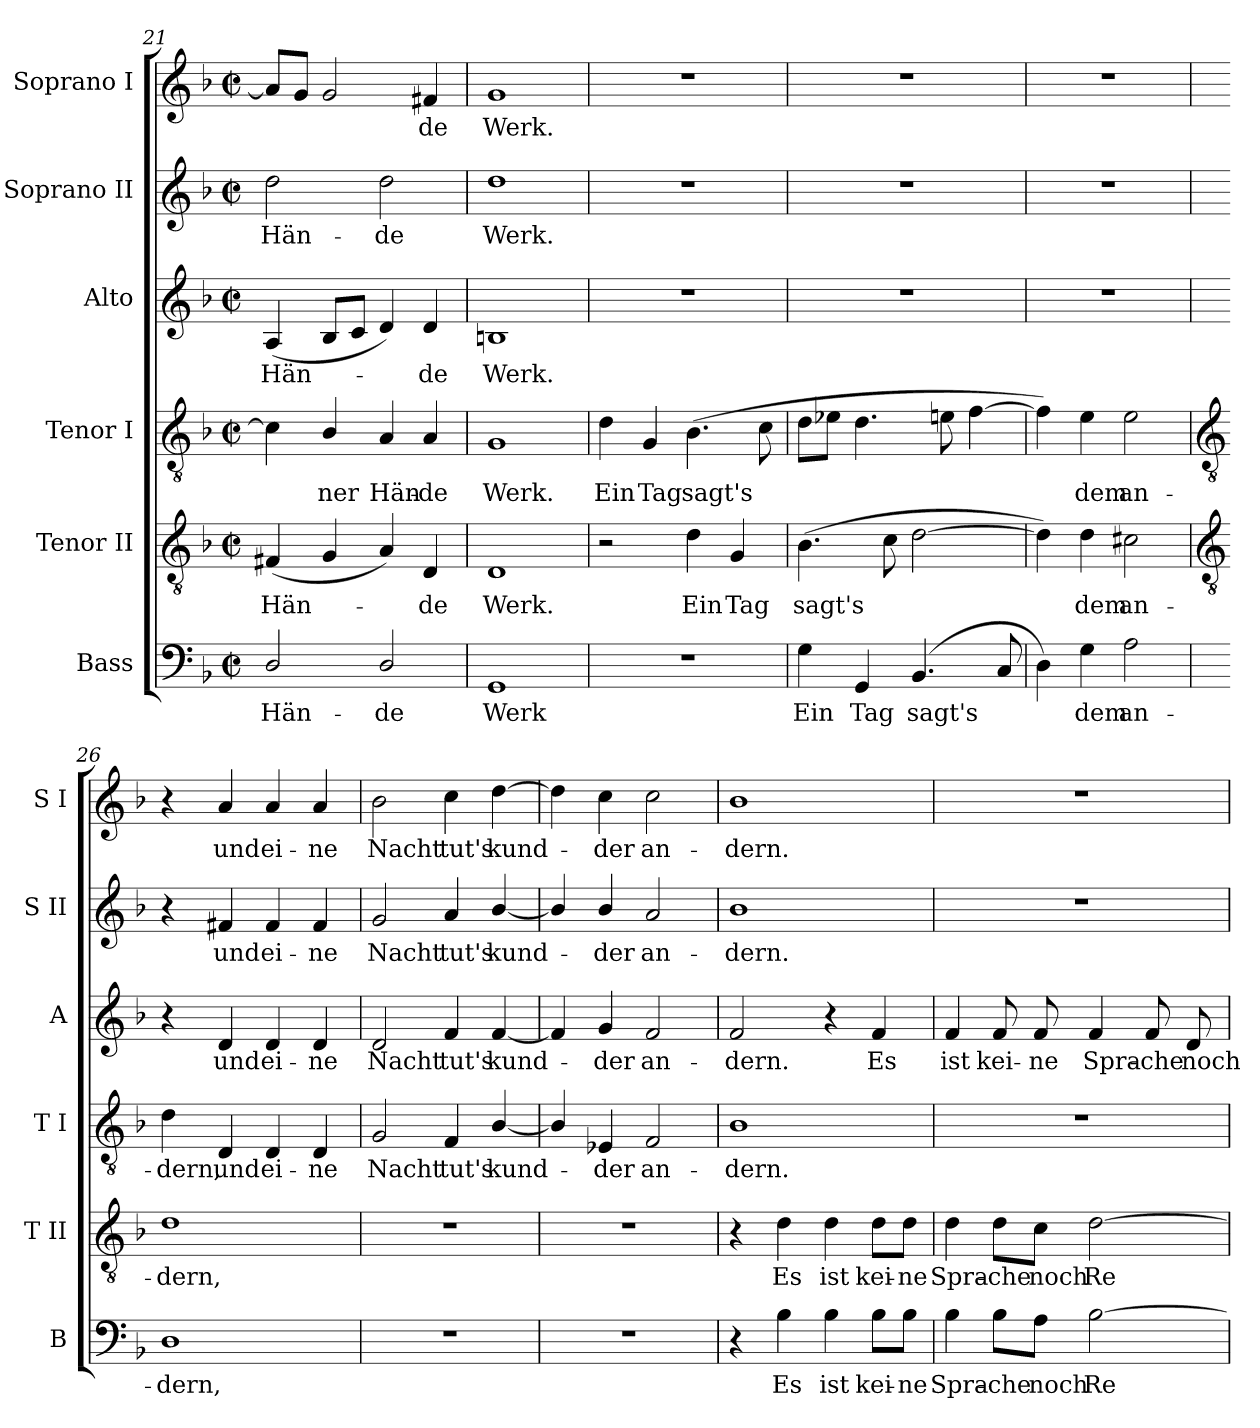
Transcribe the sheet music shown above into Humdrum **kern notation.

**kern	**text	**kern	**text	**kern	**text	**kern	**text	**kern	**text	**kern	**text
*part6	*part6	*part5	*part5	*part4	*part4	*part3	*part3	*part2	*part2	*part1	*part1
*staff6	*staff6	*staff5	*staff5	*staff4	*staff4	*staff3	*staff3	*staff2	*staff2	*staff1	*staff1
*I"Bass	*	*I"Tenor II	*	*I"Tenor I	*	*I"Alto	*	*I"Soprano II	*	*I"Soprano I	*
*I'B	*	*I'T II	*	*I'T I	*	*I'A	*	*I'S II	*	*I'S I	*
*clefF4	*	*clefGv2	*	*clefGv2	*	*clefG2	*	*clefG2	*	*clefG2	*
*k[b-]	*	*k[b-]	*	*k[b-]	*	*k[b-]	*	*k[b-]	*	*k[b-]	*
*F:	*	*F:	*	*F:	*	*F:	*	*F:	*	*F:	*
*M2/2	*	*M2/2	*	*M2/2	*	*M2/2	*	*M2/2	*	*M2/2	*
*met(c|)	*	*met(c|)	*	*met(c|)	*	*met(c|)	*	*met(c|)	*	*met(c|)	*
=21	=21	=21	=21	=21	=21	=21	=21	=21	=21	=21	=21
!	!LO:LY:b	!	!LO:LY:b	!	!	!	!LO:LY:b	!	!LO:LY:b	!	!
2D/	Hän-	(<4F#X	Hän-	4c]	.	(<4A	Hän-	2dd	Hän-	8aL]	.
.	.	.	.	.	.	.	.	.	.	8gJ	.
!	!	!	!	!	!LO:LY:b	!	!	!	!	!	!
.	.	4G	.	4B-/	ner	8B-L	.	.	.	2g	.
.	.	.	.	.	.	8cJ	.	.	.	.	.
!	!LO:LY:b	!	!	!	!LO:LY:b	!	!	!	!LO:LY:b	!	!
2D/	-de	4A)	.	4A	Hän-	4d)	.	2dd	-de	.	.
!	!	!	!LO:LY:b	!	!LO:LY:b	!	!LO:LY:b	!	!	!	!LO:LY:b
.	.	4D	de	4A	-de	4d	de	.	.	4f#X	de
=22	=22	=22	=22	=22	=22	=22	=22	=22	=22	=22	=22
!	!LO:LY:b	!	!LO:LY:b	!	!LO:LY:b	!	!LO:LY:b	!	!LO:LY:b	!	!LO:LY:b
1GG	Werk	1D	Werk.	1G	Werk.	1Bn	Werk.	1dd	Werk.	1g	Werk.
=23	=23	=23	=23	=23	=23	=23	=23	=23	=23	=23	=23
!	!	!	!	!	!LO:LY:b	!	!	!	!	!	!
1r	.	2r	.	4d	Ein	1r	.	1r	.	1r	.
!	!	!	!	!	!LO:LY:b	!	!	!	!	!	!
.	.	.	.	4G	Tag	.	.	.	.	.	.
!	!	!	!LO:LY:b	!	!LO:LY:b	!	!	!	!	!	!
.	.	4d	Ein	(>4.B-	sagt's	.	.	.	.	.	.
!	!	!	!LO:LY:b	!	!	!	!	!	!	!	!
.	.	4G	Tag	.	.	.	.	.	.	.	.
.	.	.	.	8c	.	.	.	.	.	.	.
=24	=24	=24	=24	=24	=24	=24	=24	=24	=24	=24	=24
!	!LO:LY:b	!	!LO:LY:b	!	!	!	!	!	!	!	!
4G	Ein	(>4.B-	sagt's	8dL	.	1r	.	1r	.	1r	.
.	.	.	.	8e-XJ	.	.	.	.	.	.	.
!	!LO:LY:b	!	!	!	!	!	!	!	!	!	!
4GG	Tag	.	.	4.d	.	.	.	.	.	.	.
.	.	8c	.	.	.	.	.	.	.	.	.
!	!LO:LY:b	!	!	!	!	!	!	!	!	!	!
(<4.BB-	sagt's	[2d	.	.	.	.	.	.	.	.	.
.	.	.	.	8en	.	.	.	.	.	.	.
.	.	.	.	[4f	.	.	.	.	.	.	.
8C	.	.	.	.	.	.	.	.	.	.	.
=25	=25	=25	=25	=25	=25	=25	=25	=25	=25	=25	=25
4D)	.	4d])	.	4f])	.	1r	.	1r	.	1r	.
!	!LO:LY:b	!	!LO:LY:b	!	!LO:LY:b	!	!	!	!	!	!
4G	dem	4d	dem	4e	dem	.	.	.	.	.	.
!	!LO:LY:b	!	!LO:LY:b	!	!LO:LY:b	!	!	!	!	!	!
2A	an-	2c#X	an-	2e	an-	.	.	.	.	.	.
!!LO:LB:g=z
=26	=26	=26	=26	=26	=26	=26	=26	=26	=26	=26	=26
*	*	*clefGv2	*	*clefGv2	*	*	*	*	*	*	*
!	!LO:LY:b	!	!LO:LY:b	!	!LO:LY:b	!	!	!	!	!	!
1D	-dern,	1d	-dern,	4d	-dern,	4r	.	4r	.	4r	.
!	!	!	!	!	!LO:LY:b	!	!LO:LY:b	!	!LO:LY:b	!	!LO:LY:b
.	.	.	.	4D	und	4d	und	4f#X	und	4a	und
!	!	!	!	!	!LO:LY:b	!	!LO:LY:b	!	!LO:LY:b	!	!LO:LY:b
.	.	.	.	4D	ei-	4d	ei-	4f#	ei-	4a	ei-
!	!	!	!	!	!LO:LY:b	!	!LO:LY:b	!	!LO:LY:b	!	!LO:LY:b
.	.	.	.	4D	-ne	4d	-ne	4f#	-ne	4a	-ne
=27	=27	=27	=27	=27	=27	=27	=27	=27	=27	=27	=27
!	!	!	!	!	!LO:LY:b	!	!LO:LY:b	!	!LO:LY:b	!	!LO:LY:b
1r	.	1r	.	2G	Nacht	2d	Nacht	2g	Nacht	2b-	Nacht
!	!	!	!	!	!LO:LY:b	!	!LO:LY:b	!	!LO:LY:b	!	!LO:LY:b
.	.	.	.	4F	tut's	4f	tut's	4a	tut's	4cc	tut's
!	!	!	!	!	!LO:LY:b	!	!LO:LY:b	!	!LO:LY:b	!	!LO:LY:b
.	.	.	.	[4B-/	kund-	[4f	kund-	[4b-/	kund-	[4dd	kund-
=28	=28	=28	=28	=28	=28	=28	=28	=28	=28	=28	=28
1r	.	1r	.	4B-/]	.	4f]	.	4b-/]	.	4dd]	.
!	!	!	!	!	!LO:LY:b	!	!LO:LY:b	!	!LO:LY:b	!	!LO:LY:b
.	.	.	.	4E-X	der	4g	der	4b-/	der	4cc	der
!	!	!	!	!	!LO:LY:b	!	!LO:LY:b	!	!LO:LY:b	!	!LO:LY:b
.	.	.	.	2F	an-	2f	an-	2a	an-	2cc	an-
=29	=29	=29	=29	=29	=29	=29	=29	=29	=29	=29	=29
!	!	!	!	!	!LO:LY:b	!	!LO:LY:b	!	!LO:LY:b	!	!LO:LY:b
4r	.	4r	.	1B-	-dern.	2f	-dern.	1b-	-dern.	1b-	-dern.
!	!LO:LY:b	!	!LO:LY:b	!	!	!	!	!	!	!	!
4B-	Es	4d	Es	.	.	.	.	.	.	.	.
!	!LO:LY:b	!	!LO:LY:b	!	!	!	!	!	!	!	!
4B-	ist	4d	ist	.	.	4r	.	.	.	.	.
!	!LO:LY:b	!	!LO:LY:b	!	!	!	!LO:LY:b	!	!	!	!
8B-\L	kei-	8d\L	kei-	.	.	4f	Es	.	.	.	.
!	!LO:LY:b	!	!LO:LY:b	!	!	!	!	!	!	!	!
8B-\J	-ne	8d\J	-ne	.	.	.	.	.	.	.	.
=30	=30	=30	=30	=30	=30	=30	=30	=30	=30	=30	=30
!	!LO:LY:b	!	!LO:LY:b	!	!	!	!LO:LY:b	!	!	!	!
4B-	Spra-	4d	Spra-	1r	.	4f	ist	1r	.	1r	.
!	!LO:LY:b	!	!LO:LY:b	!	!	!	!LO:LY:b	!	!	!	!
8B-\L	-che	8d\L	-che	.	.	8f	kei-	.	.	.	.
!	!LO:LY:b	!	!LO:LY:b	!	!	!	!LO:LY:b	!	!	!	!
8A\J	noch	8c\J	noch	.	.	8f	-ne	.	.	.	.
!	!LO:LY:b	!	!LO:LY:b	!	!	!	!LO:LY:b	!	!	!	!
[2B-	Re-	[2d	Re-	.	.	4f	Spra-	.	.	.	.
!	!	!	!	!	!	!	!LO:LY:b	!	!	!	!
.	.	.	.	.	.	8f	-che	.	.	.	.
!	!	!	!	!	!	!	!LO:LY:b	!	!	!	!
.	.	.	.	.	.	8d	noch	.	.	.	.
=	=	=	=	=	=	=	=	=	=	=	=
*-	*-	*-	*-	*-	*-	*-	*-	*-	*-	*-	*-
